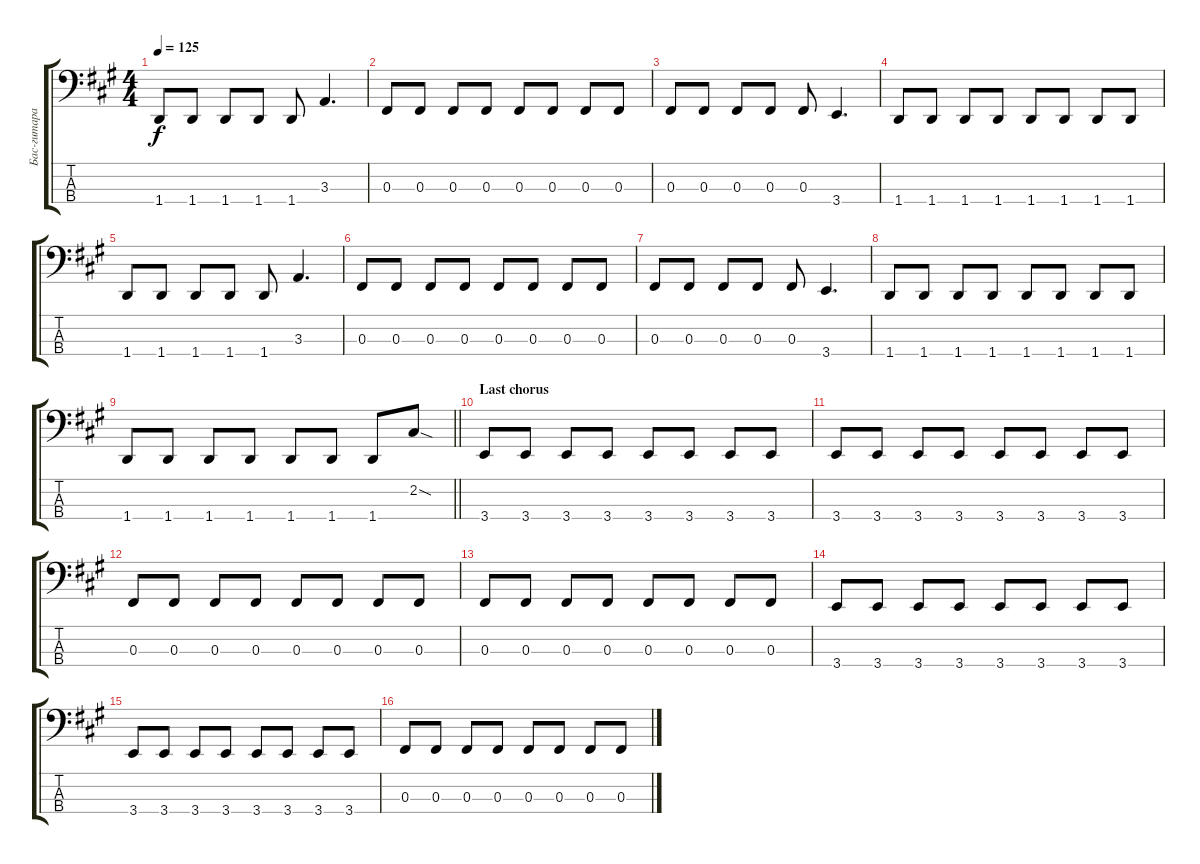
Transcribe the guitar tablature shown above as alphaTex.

\track ("Бас-гитара" "Бас-гитара") {instrument electricbassfinger}
\staff {score tabs}
\tuning (E2 B1 Gb1 Db1) {hide}
\ts (4 4)
\tempo 125
\clef f4
\ks f#minor
1.4.8{dy f} 1.4.8 1.4.8 1.4.8 1.4.8 3.3.4{d} |
0.3.8 0.3.8 0.3.8 0.3.8 0.3.8 0.3.8 0.3.8 0.3.8 |
0.3.8 0.3.8 0.3.8 0.3.8 0.3.8 3.4.4{d} |
1.4.8 1.4.8 1.4.8 1.4.8 1.4.8 1.4.8 1.4.8 1.4.8 |
1.4.8 1.4.8 1.4.8 1.4.8 1.4.8 3.3.4{d} |
0.3.8 0.3.8 0.3.8 0.3.8 0.3.8 0.3.8 0.3.8 0.3.8 |
0.3.8 0.3.8 0.3.8 0.3.8 0.3.8 3.4.4{d} |
1.4.8 1.4.8 1.4.8 1.4.8 1.4.8 1.4.8 1.4.8 1.4.8 |
\barLineRight lightlight
1.4.8 1.4.8 1.4.8 1.4.8 1.4.8 1.4.8 1.4.8 2.2{sod}.8 |
\section ("" "Last chorus")
3.4.8 3.4.8 3.4.8 3.4.8 3.4.8 3.4.8 3.4.8 3.4.8 |
3.4.8 3.4.8 3.4.8 3.4.8 3.4.8 3.4.8 3.4.8 3.4.8 |
0.3.8 0.3.8 0.3.8 0.3.8 0.3.8 0.3.8 0.3.8 0.3.8 |
0.3.8 0.3.8 0.3.8 0.3.8 0.3.8 0.3.8 0.3.8 0.3.8 |
3.4.8 3.4.8 3.4.8 3.4.8 3.4.8 3.4.8 3.4.8 3.4.8 |
3.4.8 3.4.8 3.4.8 3.4.8 3.4.8 3.4.8 3.4.8 3.4.8 |
0.3.8 0.3.8 0.3.8 0.3.8 0.3.8 0.3.8 0.3.8 0.3.8
